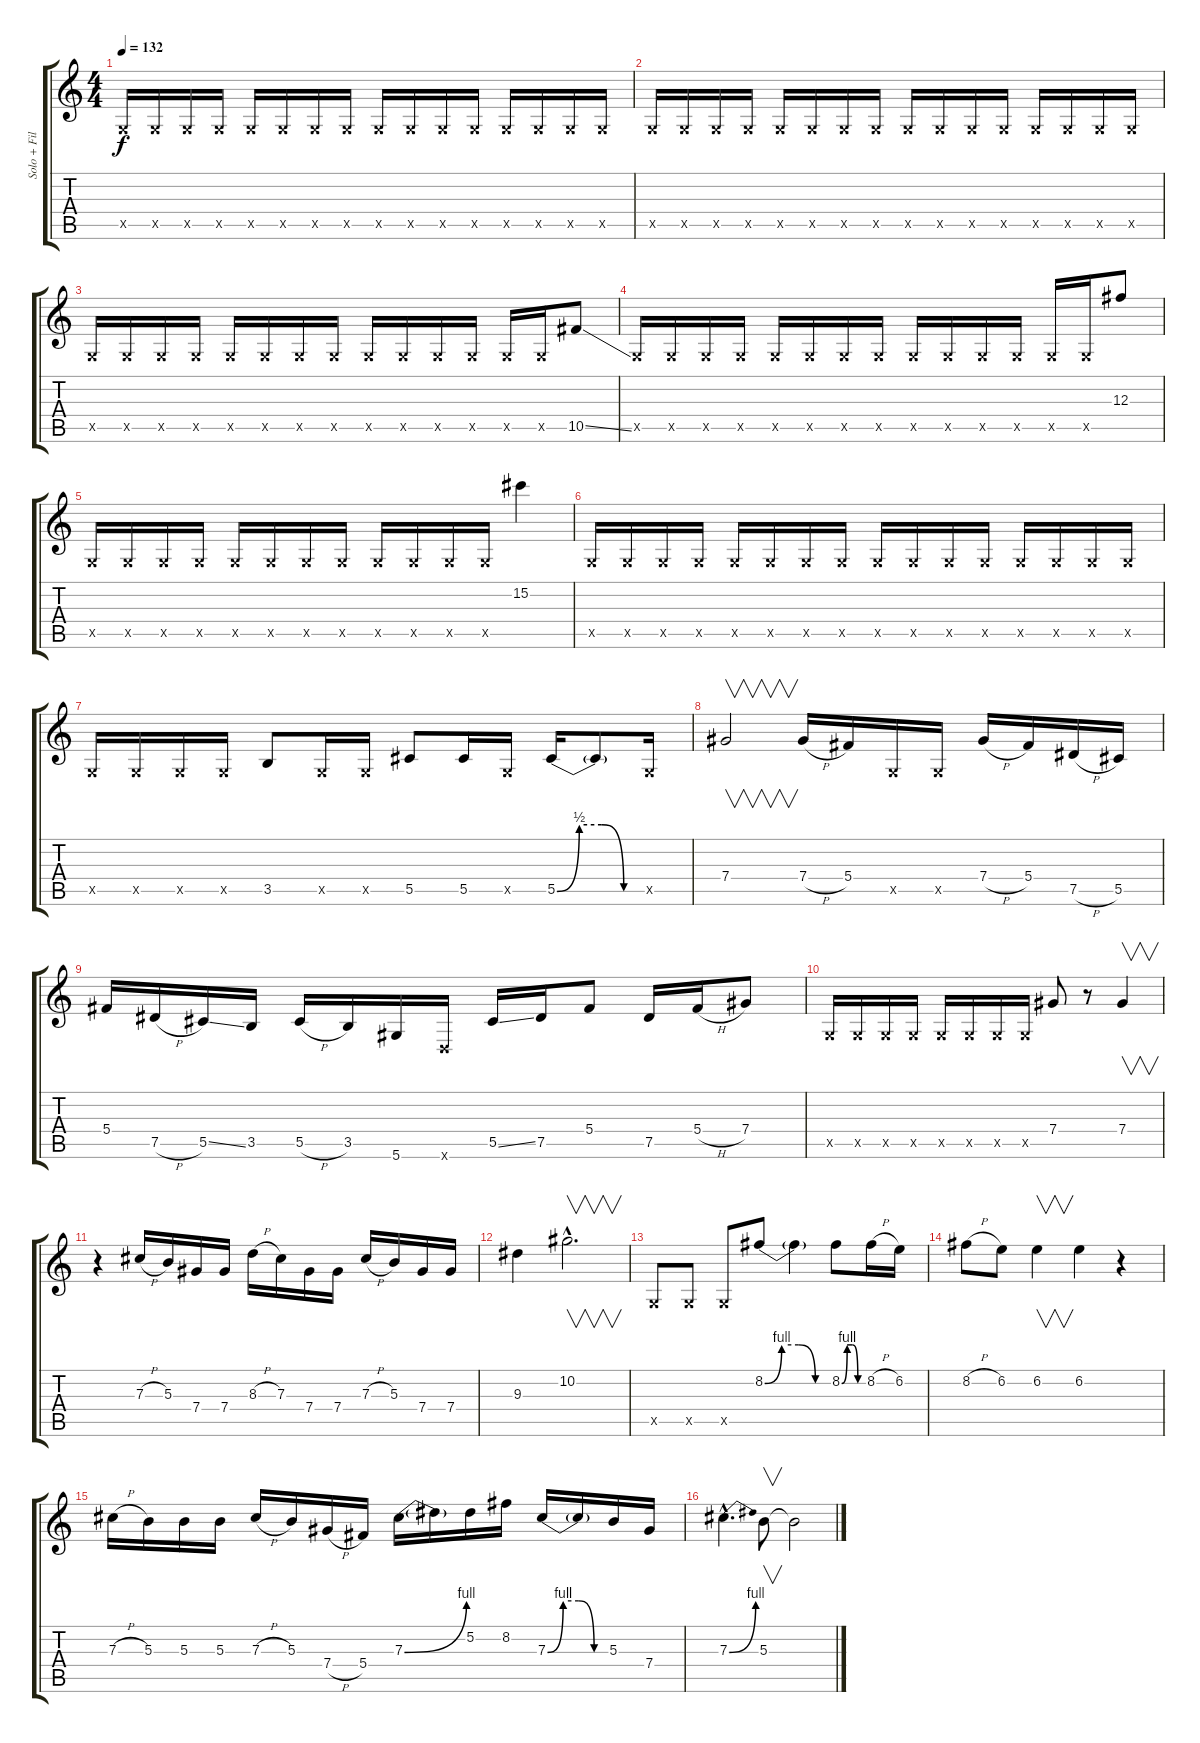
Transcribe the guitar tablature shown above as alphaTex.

\track ("Solo + Fills" "Solo + Fil") {instrument distortionguitar}
\staff {score tabs}
\tuning (Eb4 Bb3 Gb3 Db3 Ab2 Eb2) {hide}
\ts (4 4)
\tempo 132
\clef g2
\ks c
-1.5{x}.16{dy f} -1.5{x}.16 -1.5{x}.16 -1.5{x}.16 -1.5{x}.16 -1.5{x}.16 -1.5{x}.16 -1.5{x}.16 -1.5{x}.16 -1.5{x}.16 -1.5{x}.16 -1.5{x}.16 -1.5{x}.16 -1.5{x}.16 -1.5{x}.16 -1.5{x}.16 |
-1.5{x}.16 -1.5{x}.16 -1.5{x}.16 -1.5{x}.16 -1.5{x}.16 -1.5{x}.16 -1.5{x}.16 -1.5{x}.16 -1.5{x}.16 -1.5{x}.16 -1.5{x}.16 -1.5{x}.16 -1.5{x}.16 -1.5{x}.16 -1.5{x}.16 -1.5{x}.16 |
-1.5{x}.16 -1.5{x}.16 -1.5{x}.16 -1.5{x}.16 -1.5{x}.16 -1.5{x}.16 -1.5{x}.16 -1.5{x}.16 -1.5{x}.16 -1.5{x}.16 -1.5{x}.16 -1.5{x}.16 -1.5{x}.16 -1.5{x}.16 10.5{ss}.8 |
-1.5{x}.16 -1.5{x}.16 -1.5{x}.16 -1.5{x}.16 -1.5{x}.16 -1.5{x}.16 -1.5{x}.16 -1.5{x}.16 -1.5{x}.16 -1.5{x}.16 -1.5{x}.16 -1.5{x}.16 -1.5{x}.16 -1.5{x}.16 12.3.8 |
-1.5{x}.16 -1.5{x}.16 -1.5{x}.16 -1.5{x}.16 -1.5{x}.16 -1.5{x}.16 -1.5{x}.16 -1.5{x}.16 -1.5{x}.16 -1.5{x}.16 -1.5{x}.16 -1.5{x}.16 15.2.4 |
-1.5{x}.16 -1.5{x}.16 -1.5{x}.16 -1.5{x}.16 -1.5{x}.16 -1.5{x}.16 -1.5{x}.16 -1.5{x}.16 -1.5{x}.16 -1.5{x}.16 -1.5{x}.16 -1.5{x}.16 -1.5{x}.16 -1.5{x}.16 -1.5{x}.16 -1.5{x}.16 |
-1.5{x}.16 -1.5{x}.16 -1.5{x}.16 -1.5{x}.16 3.5.8 -1.5{x}.16 -1.5{x}.16 5.5.8 5.5.16 -1.5{x}.16 5.5{be (custom 0 0 15 2 30 2 45 0 60 0)}.16 5.5{t}.8 -1.5{x}.16 |
7.4.2{v} 7.4{h}.16 5.4.16 -1.5{x}.16 -1.5{x}.16 7.4{h}.16 5.4.16 7.5{h}.16 5.5.16 |
5.4.16 7.5{h}.16 5.5{ss}.16 3.5.16 5.5{h}.16 3.5.16 5.6.16 -1.6{x}.16 5.5{ss}.16 7.5.16 5.4.8 7.5.16 5.4{h}.16 7.4.8 |
-1.5{x}.16 -1.5{x}.16 -1.5{x}.16 -1.5{x}.16 -1.5{x}.16 -1.5{x}.16 -1.5{x}.16 -1.5{x}.16 7.4.8 r.8 7.4.4{v} |
r.4 7.3{h}.16 5.3.16 7.4.16 7.4.16 8.3{h}.16 7.3.16 7.4.16 7.4.16 7.3{h}.16 5.3.16 7.4.16 7.4.16 |
9.3.4 10.2{hac}.2{v d} |
-1.5{x}.8 -1.5{x}.8 -1.5{x}.8 8.2{be (custom 0 0 15 4 30 4 45 0 60 0)}.8 8.2{t}.4 8.2{be (custom 0 0 15 4 30 4 45 0 60 0)}.8 8.2{h}.16 6.2.16 |
8.2{h}.8 6.2.8 6.2.4{v} 6.2.4 r.4 |
7.3{h}.16 5.3.16 5.3.16 5.3.16 7.3{h}.16 5.3.16 7.4{h}.16 5.4.16 7.3{be (bend 0 0 60 4)}.16 7.3{t}.16 5.2.16 8.2.16 7.3{be (custom 0 0 15 4 30 4 45 0 60 0)}.16 7.3{t}.16 5.3.16 7.4.16 |
7.3{be (bend 0 0 60 4) hac}.4{d} 5.3.8{v} 5.3{t}.2
